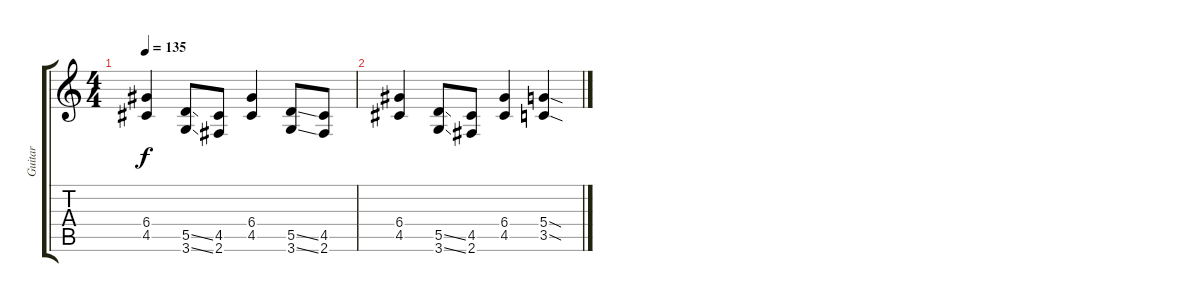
\track ("Guitar" "Guitar") {instrument distortionguitar}
\staff {score tabs}
\tuning (E4 B3 G3 D3 A2 E2) {hide}
\ts (4 4)
\tempo 135
\clef g2
\ks c
(6.4 4.5).4{dy f} (5.5{ss} 3.6{ss}).8 (4.5 2.6).8 (6.4 4.5).4 (5.5{ss} 3.6{ss}).8 (4.5 2.6).8 |
(6.4 4.5).4 (5.5{ss} 3.6{ss}).8 (4.5 2.6).8 (6.4 4.5).4 (5.4{sod} 3.5{sod}).4
